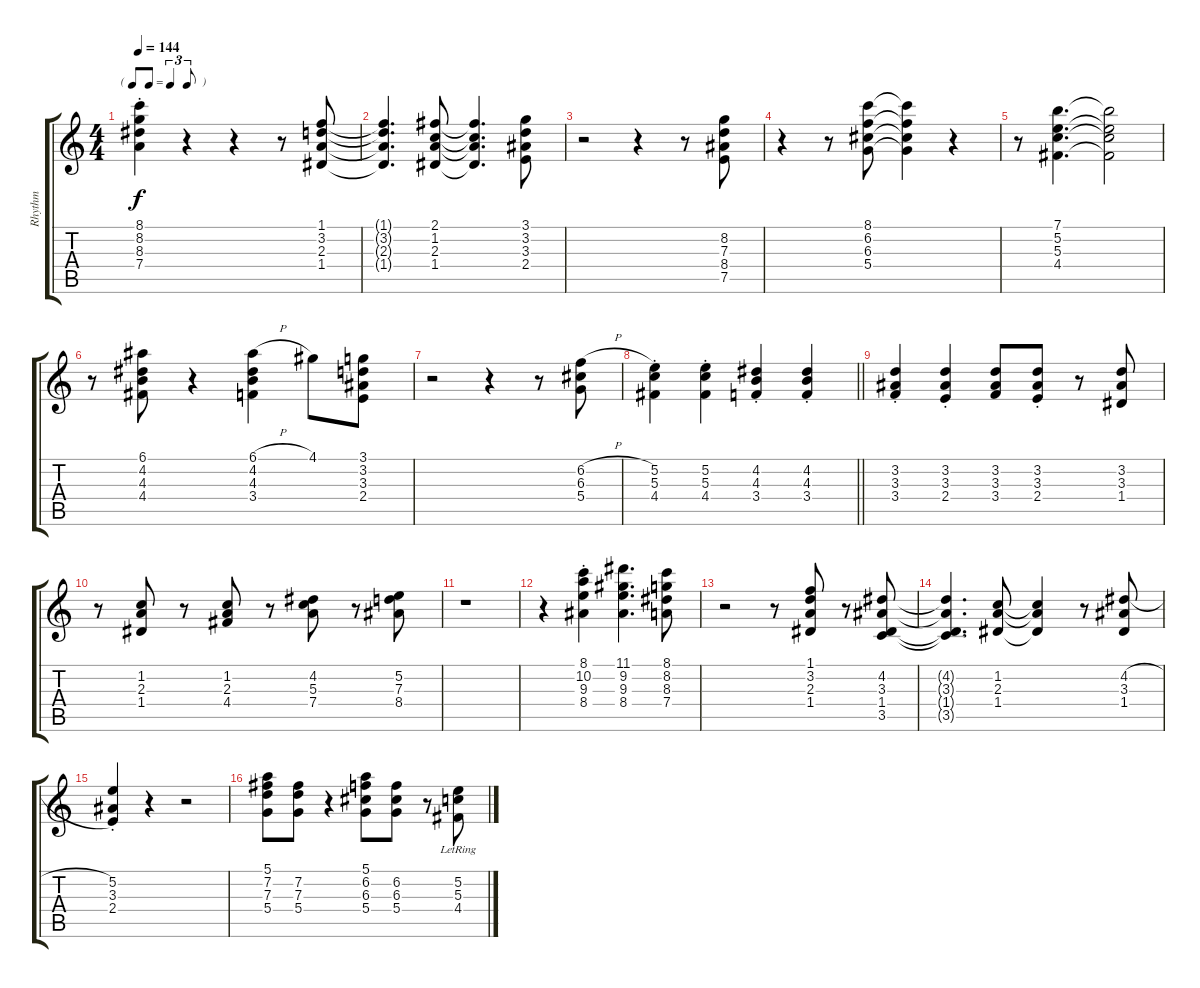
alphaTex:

\track ("Rhythm" "Rhythm") {instrument electricguitarjazz}
\staff {score tabs}
\tuning (E4 B3 G3 D3 A2 E2) {hide}
\ts (4 4)
\tf triplet8th
\tempo 144
\clef g2
\ks c
(8.1{st} 8.2{st} 8.3{st} 7.4{st}).4{dy f} r.4 r.4 r.8 (1.1 3.2 2.3 1.4).8 |
(1.1{t} 3.2{t} 2.3{t} 1.4{t}).4{d} (2.1 1.2 2.3 1.4).8 (2.1{t} 1.2{t} 2.3{t} 1.4{t}).4{d} (3.1 3.2 3.3 2.4).8 |
r.2 r.4 r.8 (8.2 7.3 8.4 7.5).8 |
r.4 r.8 (8.1 6.2 6.3 5.4).8 (8.1{t} 6.2{t} 6.3{t} 5.4{t}).4 r.4 |
r.8 (7.1 5.2 5.3 4.4).4{d} (7.1{t} 5.2{t} 5.3{t} 4.4{t}).2 |
r.8 (6.1 4.2 4.3 4.4).8 r.4 (6.1{h} 4.2 4.3 3.4).4 4.1.8 (3.1 3.2 3.3 2.4).8 |
r.2 r.4 r.8 (6.2{h} 6.3 5.4).8 |
\barLineRight lightlight
(5.2{st} 5.3{st} 4.4{st}).4 (5.2{st} 5.3{st} 4.4{st}).4 (4.2{st} 4.3{st} 3.4{st}).4 (4.2{st} 4.3{st} 3.4{st}).4 |
(3.2{st} 3.3{st} 3.4{st}).4 (3.2{st} 3.3{st} 2.4{st}).4 (3.2 3.3 3.4).8 (3.2{st} 3.3{st} 2.4{st}).8 r.8 (3.2 3.3 1.4).8 |
r.8 (1.2 2.3 1.4).8 r.8 (1.2 2.3 4.4).8 r.8 (4.2 5.3 7.4).8 r.8 (5.2 7.3 8.4).8 |
r.1 |
r.4 (8.1{st} 10.2{st} 9.3{st} 8.4{st}).4 (11.1 9.2 9.3 8.4).4{d} (8.1 8.2 8.3 7.4).8 |
r.2 r.8 (1.1 3.2 2.3 1.4).8 r.8 (4.2 3.3 1.4 3.5).8 |
(4.2{t} 3.3{t} 1.4{t} 3.5{t}).4{d} (1.2 2.3 1.4).8 (1.2{t} 2.3{t} 1.4{t}).4 r.8 (4.2{h} 3.3 1.4).8 |
(5.2{st} 3.3{st} 2.4{st}).4 r.4 r.2 |
(5.1 7.2 7.3 5.4).8 (7.2 7.3 5.4).8 r.4 (5.1 6.2 6.3 5.4).8 (6.2 6.3 5.4).8 r.8 (5.2{lr} 5.3{lr} 4.4{lr}).8
